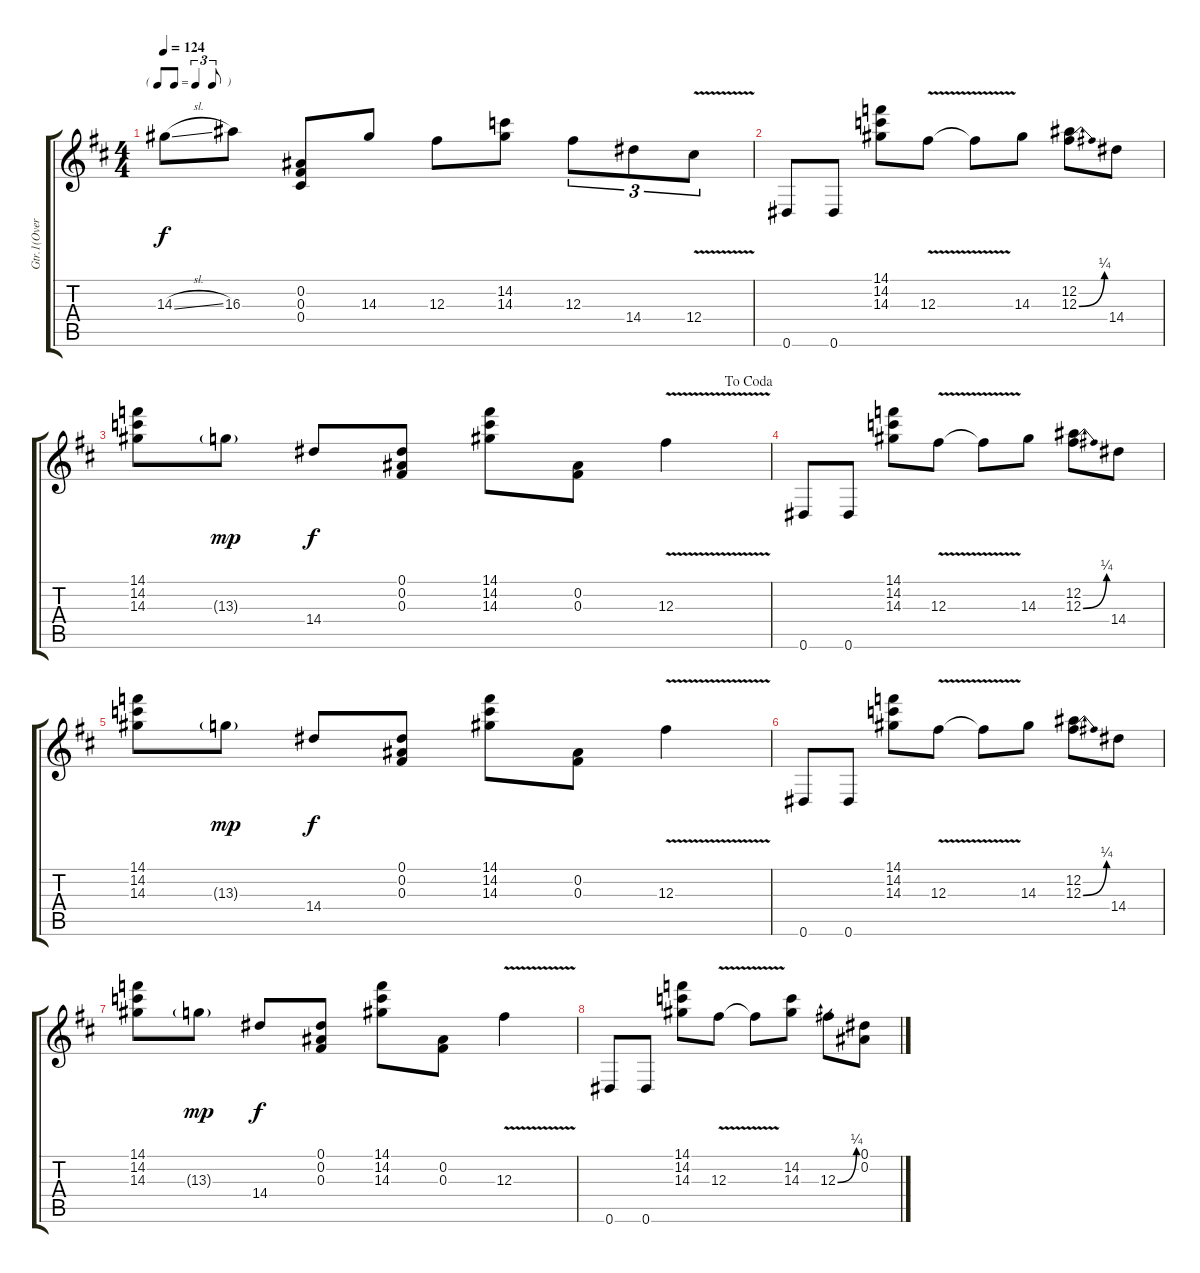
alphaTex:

\track ("Gtr.1(Overdriven Gtr. Tune Down 1/2 Step" "Gtr.1(Over") {instrument overdrivenguitar}
\staff {score tabs}
\tuning (Eb4 Bb3 Gb3 Db3 Ab2 Eb2) {hide}
\ts (4 4)
\tf triplet8th
\tempo 124
\clef g2
\ks d
14.3{sl}.8{dy f} 16.3.8 (0.2 0.3 0.4).8 14.3.8 12.3.8 (14.2 14.3).8 12.3.8{tu (3 2)} 14.4.8{tu (3 2)} 12.4{v}.8{tu (3 2)} |
0.6.8 0.6.8 (14.1 14.2 14.3).8 12.3{v}.8 12.3{v t}.8 14.3.8 (12.2 12.3{be (bend 0 0 60 1)}).8 14.4.8 |
\jump dacoda
(14.1 14.2 14.3).8 13.3{g}.8{dy mp} 14.4.8{dy f} (0.1 0.2 0.3).8 (14.1 14.2 14.3).8 (0.2 0.3).8 12.3{v}.4 |
0.6.8 0.6.8 (14.1 14.2 14.3).8 12.3{v}.8 12.3{v t}.8 14.3.8 (12.2 12.3{be (bend 0 0 60 1)}).8 14.4.8 |
(14.1 14.2 14.3).8 13.3{g}.8{dy mp} 14.4.8{dy f} (0.1 0.2 0.3).8 (14.1 14.2 14.3).8 (0.2 0.3).8 12.3{v}.4 |
0.6.8 0.6.8 (14.1 14.2 14.3).8 12.3{v}.8 12.3{v t}.8 14.3.8 (12.2 12.3{be (bend 0 0 60 1)}).8 14.4.8 |
(14.1 14.2 14.3).8 13.3{g}.8{dy mp} 14.4.8{dy f} (0.1 0.2 0.3).8 (14.1 14.2 14.3).8 (0.2 0.3).8 12.3{v}.4 |
0.6.8 0.6.8 (14.1 14.2 14.3).8 12.3{v}.8 12.3{v t}.8 (14.2 14.3).8 12.3{be (bend 0 0 60 1)}.8 (0.1 0.2).8
